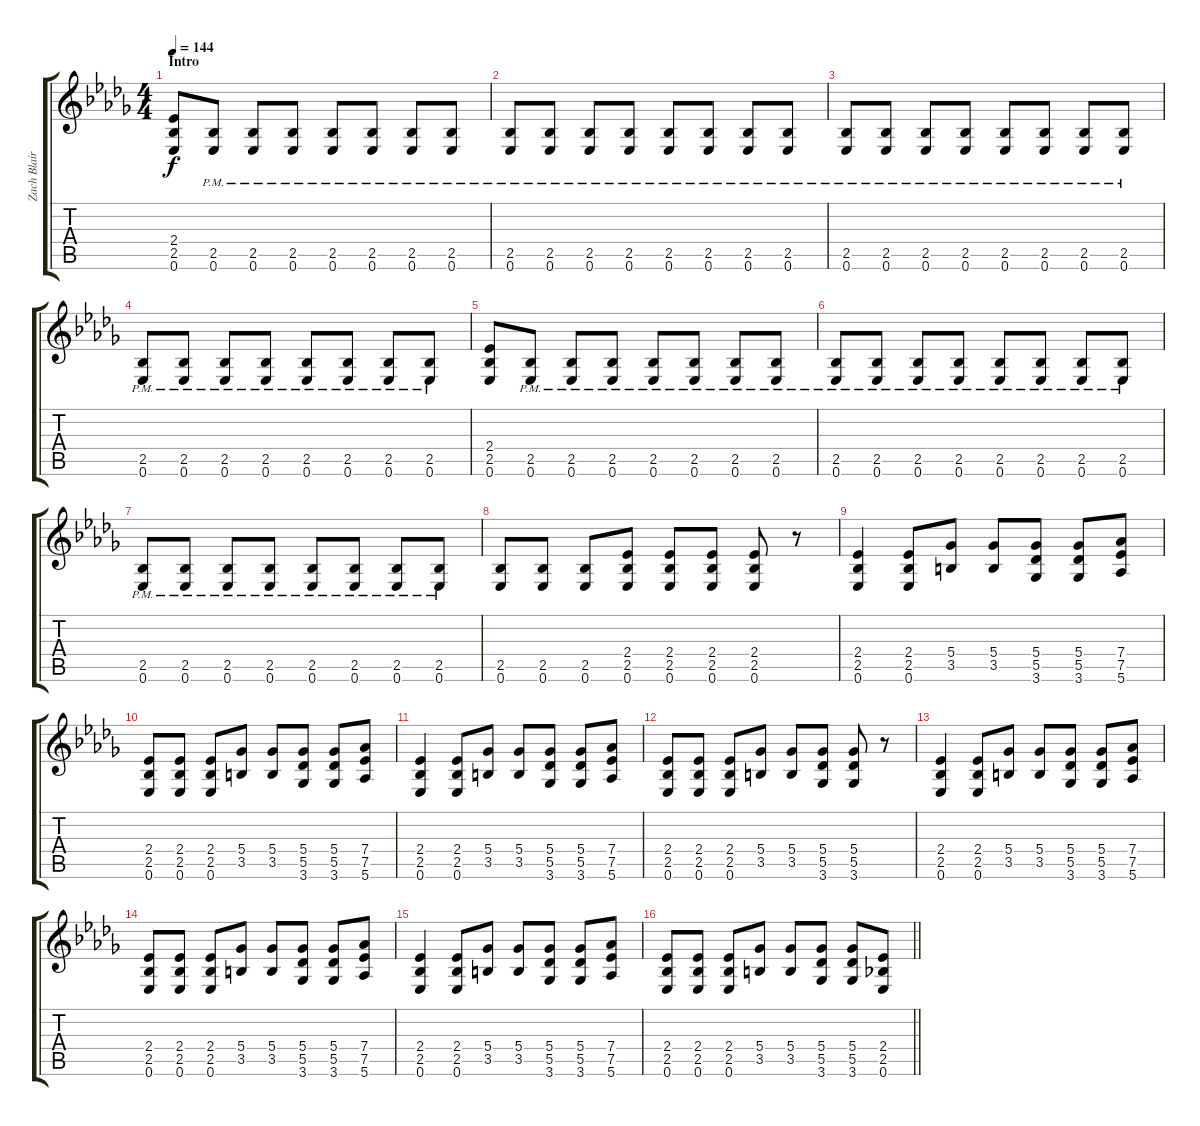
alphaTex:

\track ("Zach Blair - Guitar One" "Zach Blair") {instrument distortionguitar}
\staff {score tabs}
\tuning (Eb4 Bb3 Gb3 Db3 Ab2 Eb2) {hide}
\ts (4 4)
\section ("" "Intro")
\tempo 144
\clef g2
\ks db
(2.4 2.5 0.6).8{dy f instrument distortionguitar} (2.5{pm} 0.6{pm}).8 (2.5{pm} 0.6{pm}).8 (2.5{pm} 0.6{pm}).8 (2.5{pm} 0.6{pm}).8 (2.5{pm} 0.6{pm}).8 (2.5{pm} 0.6{pm}).8 (2.5{pm} 0.6{pm}).8 |
(2.5{pm} 0.6{pm}).8 (2.5{pm} 0.6{pm}).8 (2.5{pm} 0.6{pm}).8 (2.5{pm} 0.6{pm}).8 (2.5{pm} 0.6{pm}).8 (2.5{pm} 0.6{pm}).8 (2.5{pm} 0.6{pm}).8 (2.5{pm} 0.6{pm}).8 |
(2.5{pm} 0.6{pm}).8 (2.5{pm} 0.6{pm}).8 (2.5{pm} 0.6{pm}).8 (2.5{pm} 0.6{pm}).8 (2.5{pm} 0.6{pm}).8 (2.5{pm} 0.6{pm}).8 (2.5{pm} 0.6{pm}).8 (2.5{pm} 0.6{pm}).8 |
(2.5{pm} 0.6{pm}).8 (2.5{pm} 0.6{pm}).8 (2.5{pm} 0.6{pm}).8 (2.5{pm} 0.6{pm}).8 (2.5{pm} 0.6{pm}).8 (2.5{pm} 0.6{pm}).8 (2.5{pm} 0.6{pm}).8 (2.5{pm} 0.6{pm}).8 |
(2.4 2.5 0.6).8 (2.5{pm} 0.6{pm}).8 (2.5{pm} 0.6{pm}).8 (2.5{pm} 0.6{pm}).8 (2.5{pm} 0.6{pm}).8 (2.5{pm} 0.6{pm}).8 (2.5{pm} 0.6{pm}).8 (2.5{pm} 0.6{pm}).8 |
(2.5{pm} 0.6{pm}).8 (2.5{pm} 0.6{pm}).8 (2.5{pm} 0.6{pm}).8 (2.5{pm} 0.6{pm}).8 (2.5{pm} 0.6{pm}).8 (2.5{pm} 0.6{pm}).8 (2.5{pm} 0.6{pm}).8 (2.5{pm} 0.6{pm}).8 |
(2.5{pm} 0.6{pm}).8 (2.5{pm} 0.6{pm}).8 (2.5{pm} 0.6{pm}).8 (2.5{pm} 0.6{pm}).8 (2.5{pm} 0.6{pm}).8 (2.5{pm} 0.6{pm}).8 (2.5{pm} 0.6{pm}).8 (2.5{pm} 0.6{pm}).8 |
(2.5 0.6).8 (2.5 0.6).8 (2.5 0.6).8 (2.4 2.5 0.6).8 (2.4 2.5 0.6).8 (2.4 2.5 0.6).8 (2.4 2.5 0.6).8 r.8 |
(2.4 2.5 0.6).4{balance 16} (2.4 2.5 0.6).8 (5.4 3.5).8 (5.4 3.5).8 (5.4 5.5 3.6).8 (5.4 5.5 3.6).8 (7.4 7.5 5.6).8 |
(2.4 2.5 0.6).8 (2.4 2.5 0.6).8 (2.4 2.5 0.6).8 (5.4 3.5).8 (5.4 3.5).8 (5.4 5.5 3.6).8 (5.4 5.5 3.6).8 (7.4 7.5 5.6).8 |
(2.4 2.5 0.6).4 (2.4 2.5 0.6).8 (5.4 3.5).8 (5.4 3.5).8 (5.4 5.5 3.6).8 (5.4 5.5 3.6).8 (7.4 7.5 5.6).8 |
(2.4 2.5 0.6).8 (2.4 2.5 0.6).8 (2.4 2.5 0.6).8 (5.4 3.5).8 (5.4 3.5).8 (5.4 5.5 3.6).8 (5.4 5.5 3.6).8 r.8 |
(2.4 2.5 0.6).4 (2.4 2.5 0.6).8 (5.4 3.5).8 (5.4 3.5).8 (5.4 5.5 3.6).8 (5.4 5.5 3.6).8 (7.4 7.5 5.6).8 |
(2.4 2.5 0.6).8 (2.4 2.5 0.6).8 (2.4 2.5 0.6).8 (5.4 3.5).8 (5.4 3.5).8 (5.4 5.5 3.6).8 (5.4 5.5 3.6).8 (7.4 7.5 5.6).8 |
(2.4 2.5 0.6).4 (2.4 2.5 0.6).8 (5.4 3.5).8 (5.4 3.5).8 (5.4 5.5 3.6).8 (5.4 5.5 3.6).8 (7.4 7.5 5.6).8 |
\barLineRight lightlight
(2.4 2.5 0.6).8 (2.4 2.5 0.6).8 (2.4 2.5 0.6).8 (5.4 3.5).8 (5.4 3.5).8 (5.4 5.5 3.6).8 (5.4 5.5 3.6).8 (2.4 2.5 0.6).8
